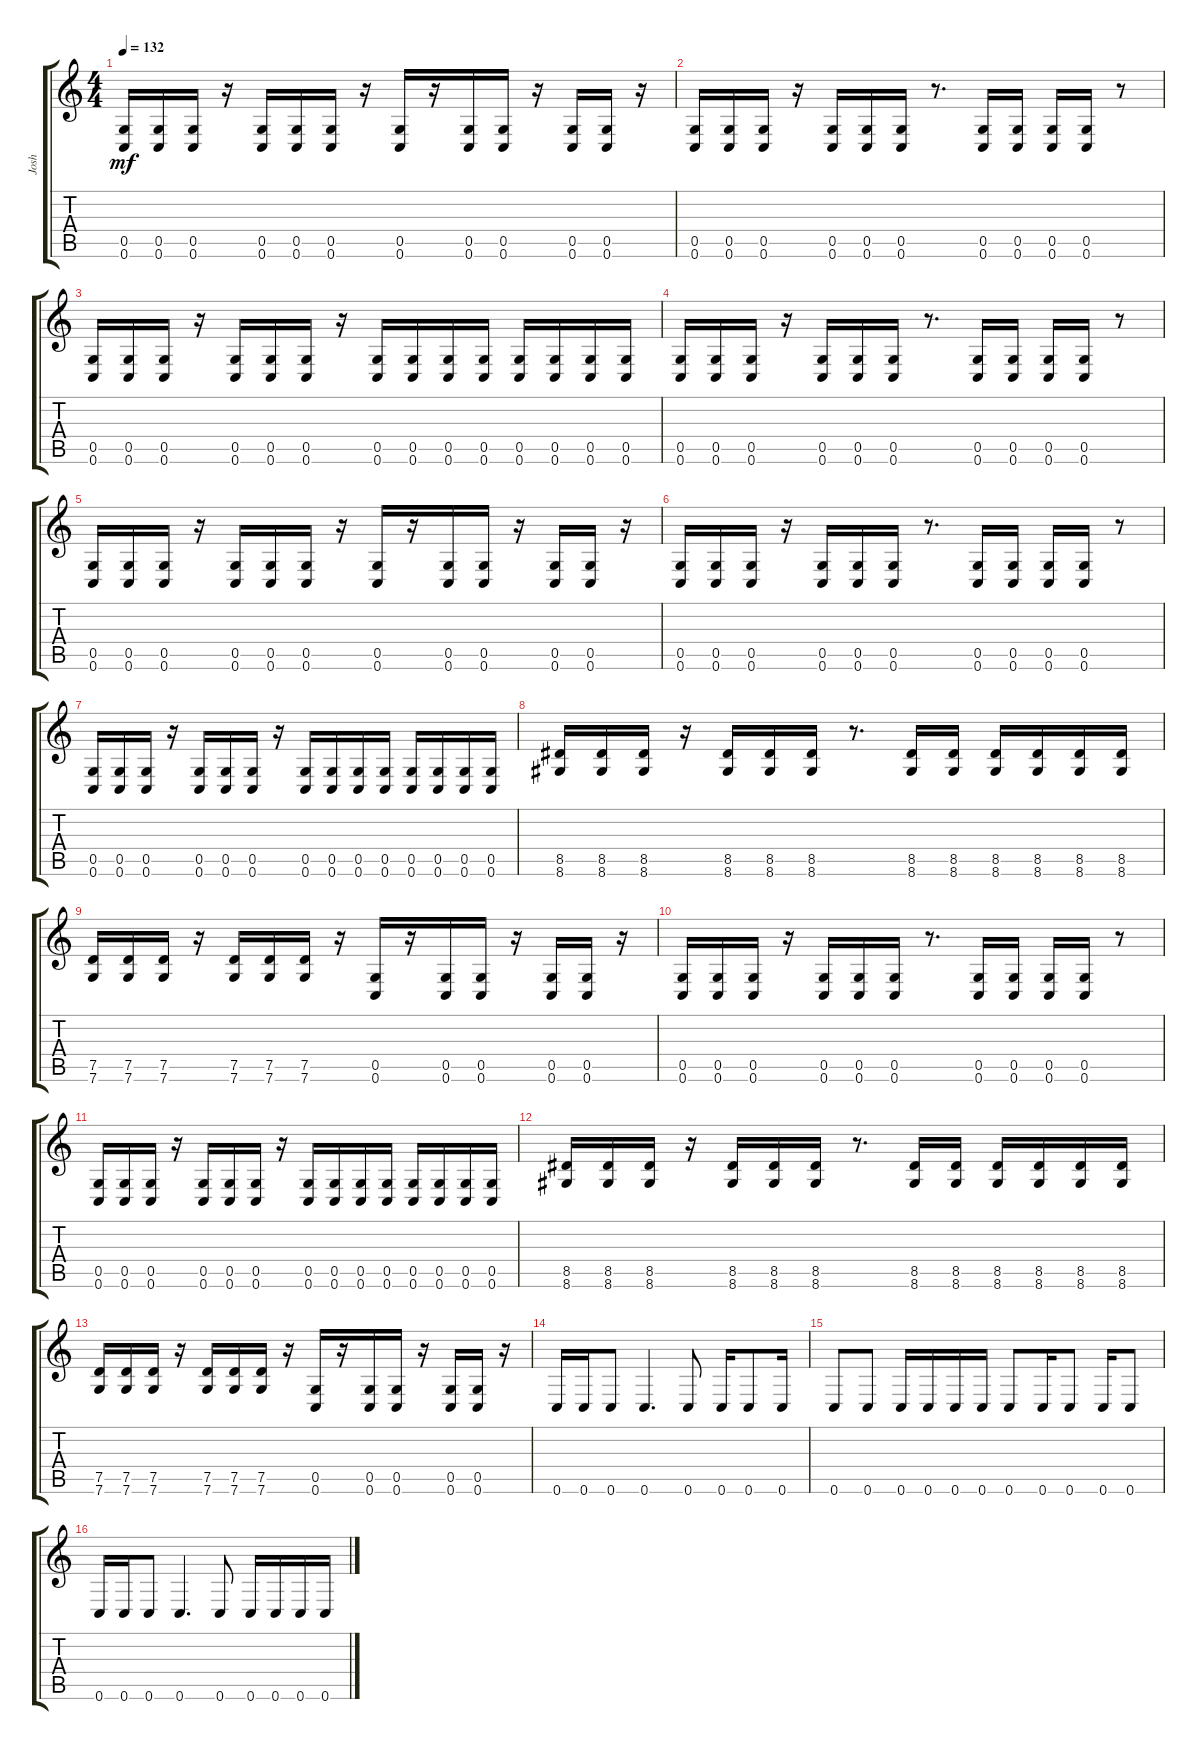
\track ("Josh" "Josh") {instrument distortionguitar}
\staff {score tabs}
\tuning (D4 A3 F3 C3 G2 C2) {hide}
\ts (4 4)
\tempo 132
\clef g2
\ks c
(0.5 0.6).16{dy mf} (0.5 0.6).16 (0.5 0.6).16 r.16 (0.5 0.6).16 (0.5 0.6).16 (0.5 0.6).16 r.16 (0.5 0.6).16 r.16 (0.5 0.6).16 (0.5 0.6).16 r.16 (0.5 0.6).16 (0.5 0.6).16 r.16 |
(0.5 0.6).16 (0.5 0.6).16 (0.5 0.6).16 r.16 (0.5 0.6).16 (0.5 0.6).16 (0.5 0.6).16 r.8{d} (0.5 0.6).16 (0.5 0.6).16 (0.5 0.6).16 (0.5 0.6).16 r.8 |
(0.5 0.6).16 (0.5 0.6).16 (0.5 0.6).16 r.16 (0.5 0.6).16 (0.5 0.6).16 (0.5 0.6).16 r.16 (0.5 0.6).16 (0.5 0.6).16 (0.5 0.6).16 (0.5 0.6).16 (0.5 0.6).16 (0.5 0.6).16 (0.5 0.6).16 (0.5 0.6).16 |
(0.5 0.6).16 (0.5 0.6).16 (0.5 0.6).16 r.16 (0.5 0.6).16 (0.5 0.6).16 (0.5 0.6).16 r.8{d} (0.5 0.6).16 (0.5 0.6).16 (0.5 0.6).16 (0.5 0.6).16 r.8 |
(0.5 0.6).16 (0.5 0.6).16 (0.5 0.6).16 r.16 (0.5 0.6).16 (0.5 0.6).16 (0.5 0.6).16 r.16 (0.5 0.6).16 r.16 (0.5 0.6).16 (0.5 0.6).16 r.16 (0.5 0.6).16 (0.5 0.6).16 r.16 |
(0.5 0.6).16 (0.5 0.6).16 (0.5 0.6).16 r.16 (0.5 0.6).16 (0.5 0.6).16 (0.5 0.6).16 r.8{d} (0.5 0.6).16 (0.5 0.6).16 (0.5 0.6).16 (0.5 0.6).16 r.8 |
(0.5 0.6).16 (0.5 0.6).16 (0.5 0.6).16 r.16 (0.5 0.6).16 (0.5 0.6).16 (0.5 0.6).16 r.16 (0.5 0.6).16 (0.5 0.6).16 (0.5 0.6).16 (0.5 0.6).16 (0.5 0.6).16 (0.5 0.6).16 (0.5 0.6).16 (0.5 0.6).16 |
(8.5 8.6).16 (8.5 8.6).16 (8.5 8.6).16 r.16 (8.5 8.6).16 (8.5 8.6).16 (8.5 8.6).16 r.8{d} (8.5 8.6).16 (8.5 8.6).16 (8.5 8.6).16 (8.5 8.6).16 (8.5 8.6).16 (8.5 8.6).16 |
(7.5 7.6).16 (7.5 7.6).16 (7.5 7.6).16 r.16 (7.5 7.6).16 (7.5 7.6).16 (7.5 7.6).16 r.16 (0.5 0.6).16 r.16 (0.5 0.6).16 (0.5 0.6).16 r.16 (0.5 0.6).16 (0.5 0.6).16 r.16 |
(0.5 0.6).16 (0.5 0.6).16 (0.5 0.6).16 r.16 (0.5 0.6).16 (0.5 0.6).16 (0.5 0.6).16 r.8{d} (0.5 0.6).16 (0.5 0.6).16 (0.5 0.6).16 (0.5 0.6).16 r.8 |
(0.5 0.6).16 (0.5 0.6).16 (0.5 0.6).16 r.16 (0.5 0.6).16 (0.5 0.6).16 (0.5 0.6).16 r.16 (0.5 0.6).16 (0.5 0.6).16 (0.5 0.6).16 (0.5 0.6).16 (0.5 0.6).16 (0.5 0.6).16 (0.5 0.6).16 (0.5 0.6).16 |
(8.5 8.6).16 (8.5 8.6).16 (8.5 8.6).16 r.16 (8.5 8.6).16 (8.5 8.6).16 (8.5 8.6).16 r.8{d} (8.5 8.6).16 (8.5 8.6).16 (8.5 8.6).16 (8.5 8.6).16 (8.5 8.6).16 (8.5 8.6).16 |
(7.5 7.6).16 (7.5 7.6).16 (7.5 7.6).16 r.16 (7.5 7.6).16 (7.5 7.6).16 (7.5 7.6).16 r.16 (0.5 0.6).16 r.16 (0.5 0.6).16 (0.5 0.6).16 r.16 (0.5 0.6).16 (0.5 0.6).16 r.16 |
0.6.16 0.6.16 0.6.8 0.6.4{d} 0.6.8 0.6.16 0.6.8 0.6.16 |
0.6.8 0.6.8 0.6.16 0.6.16 0.6.16 0.6.16 0.6.8 0.6.16 0.6.8 0.6.16 0.6.8 |
0.6.16 0.6.16 0.6.8 0.6.4{d} 0.6.8 0.6.16 0.6.16 0.6.16 0.6.16
